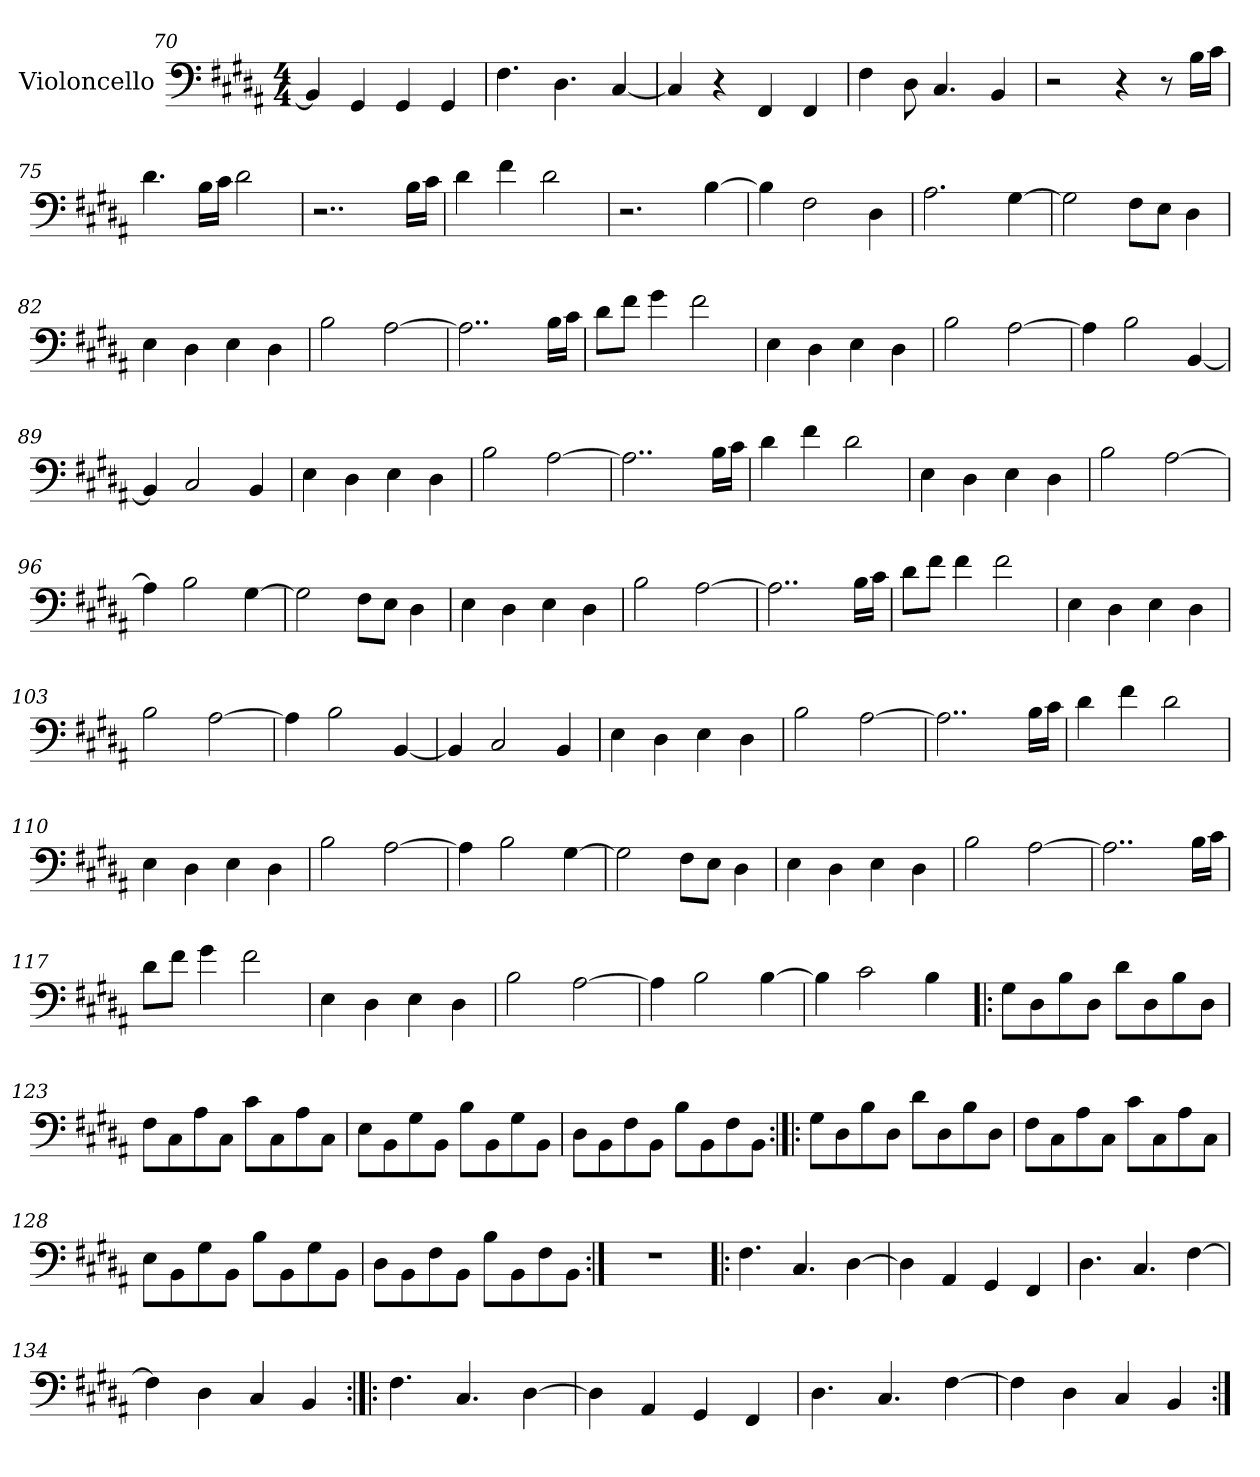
**kern
*part1
*staff1
*I"Violoncello
*I'Vc.
*clefF4
*k[f#c#g#d#a#]
*M4/4
=70
4BB/]
4GG#/
4GG#/
4GG#/
=71
4.F#\
4.D#\
[4C#/
=72
4C#/]
4r
4FF#/
4FF#/
=73
4F#\
8D#\
4.C#/
4BB/
=74
2r
4r
8r
16B\LL
16c#\JJ
=75
4.d#\
16B\LL
16c#\JJ
2d#\
!!LO:LB:g=z
=76
2..r
16B\LL
16c#\JJ
=77
4d#\
4f#\
2d#\
=78
2.r
[4B\
=79
4B\]
2F#\
4D#\
=80
2.A#\
[4G#\
=81
2G#\]
8F#\L
8E\J
4D#\
=82
4E\
4D#\
4E\
4D#\
=83
2B\
[2A#\
=84
2..A#\]
16B\LL
16c#\JJ
=85
8d#\L
8f#\J
4g#\
2f#\
!!LO:LB:g=z
=86
4E\
4D#\
4E\
4D#\
=87
2B\
[2A#\
=88
4A#\]
2B\
[4BB/
=89
4BB/]
2C#/
4BB/
=90
4E\
4D#\
4E\
4D#\
=91
2B\
[2A#\
=92
2..A#\]
16B\LL
16c#\JJ
=93
4d#\
4f#\
2d#\
=94
4E\
4D#\
4E\
4D#\
=95
2B\
[2A#\
=96
4A#\]
2B\
[4G#\
!!LO:LB:g=z
=97
2G#\]
8F#\L
8E\J
4D#\
=98
4E\
4D#\
4E\
4D#\
=99
2B\
[2A#\
=100
2..A#\]
16B\LL
16c#\JJ
=101
8d#\L
8f#\J
4f#\
2f#\
=102
4E\
4D#\
4E\
4D#\
=103
2B\
[2A#\
=104
4A#\]
2B\
[4BB/
=105
4BB/]
2C#/
4BB/
=106
4E\
4D#\
4E\
4D#\
=107
2B\
[2A#\
!!LO:LB:g=z
=108
2..A#\]
16B\LL
16c#\JJ
=109
4d#\
4f#\
2d#\
=110
4E\
4D#\
4E\
4D#\
=111
2B\
[2A#\
=112
4A#\]
2B\
[4G#\
=113
2G#\]
8F#\L
8E\J
4D#\
=114
4E\
4D#\
4E\
4D#\
=115
2B\
[2A#\
=116
2..A#\]
16B\LL
16c#\JJ
=117
8d#\L
8f#\J
4g#\
2f#\
!!LO:LB:g=z
=118
4E\
4D#\
4E\
4D#\
=119
2B\
[2A#\
=120
4A#\]
2B\
[4B\
=121
4B\]
2c#\
4B\
=122!|:
8G#\L
8D#\
8B\
8D#\J
8d#\L
8D#\
8B\
8D#\J
=123
8F#\L
8C#\
8A#\
8C#\J
8c#\L
8C#\
8A#\
8C#\J
=124
8E\L
8BB\
8G#\
8BB\J
8B\L
8BB\
8G#\
8BB\J
!!LO:LB:g=z
=125
8D#\L
8BB\
8F#\
8BB\J
8B\L
8BB\
8F#\
8BB\J
=126:|!|:
8G#\L
8D#\
8B\
8D#\J
8d#\L
8D#\
8B\
8D#\J
=127
8F#\L
8C#\
8A#\
8C#\J
8c#\L
8C#\
8A#\
8C#\J
=128
8E\L
8BB\
8G#\
8BB\J
8B\L
8BB\
8G#\
8BB\J
=129
8D#\L
8BB\
8F#\
8BB\J
8B\L
8BB\
8F#\
8BB\J
=130:|!
1r
!!LO:LB:g=z
=131!|:
4.F#\
4.C#/
[4D#\
=132
4D#\]
4AA#/
4GG#/
4FF#/
=133
4.D#\
4.C#/
[4F#\
=134
4F#\]
4D#\
4C#/
4BB/
=135:|!|:
4.F#\
4.C#/
[4D#\
=136
4D#\]
4AA#/
4GG#/
4FF#/
=137
4.D#\
4.C#/
[4F#\
=138
4F#\]
4D#\
4C#/
4BB/
=:|!
*-
